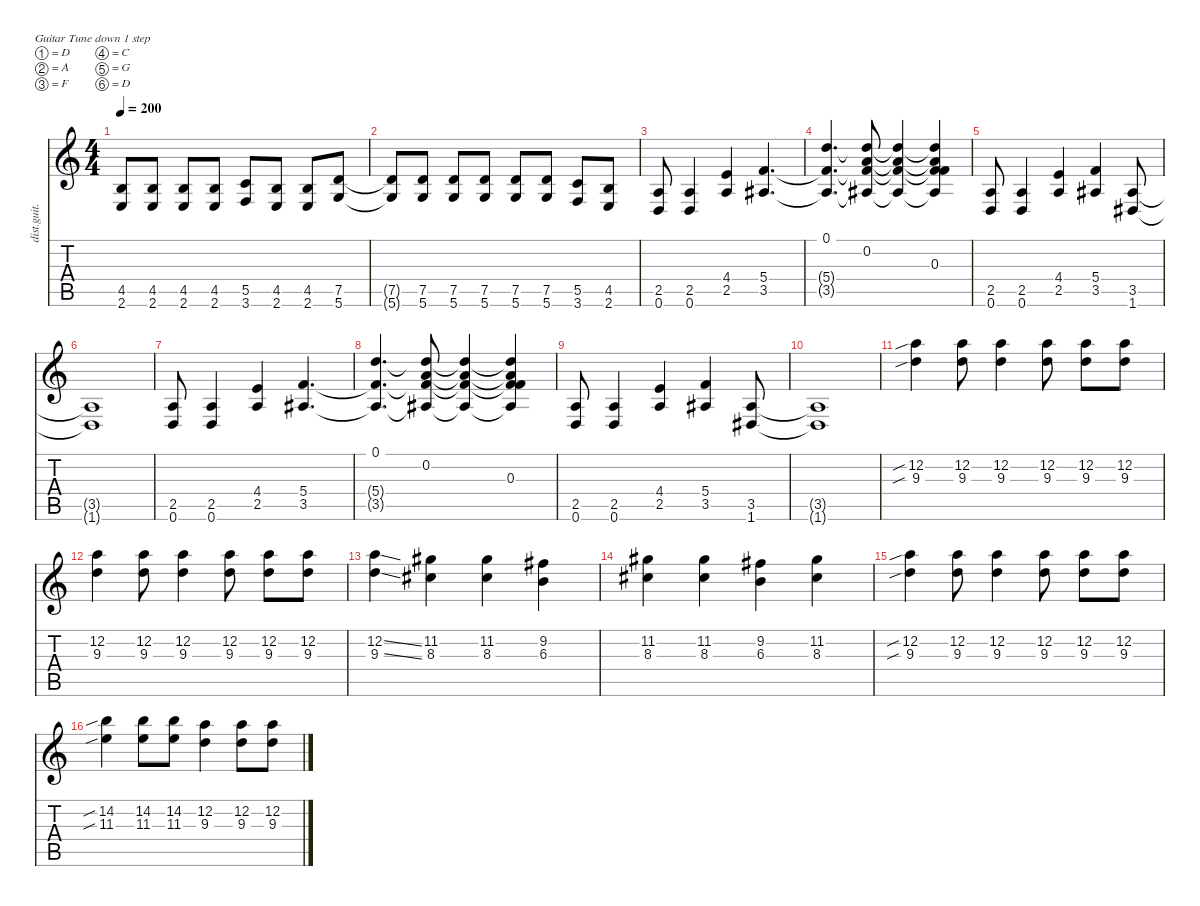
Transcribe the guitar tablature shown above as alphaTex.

\defaultSystemsLayout 4
\hideDynamics
\bracketExtendMode nobrackets
\track ("Gitara 2" "dist.guit.") {instrument distortionguitar}
\staff {score tabs}
\tuning (D4 A3 F3 C3 G2 D2)
\ts (4 4)
\tempo 200
\clef g2
\ks c
(4.5 2.6).8{dy f} (4.5 2.6).8 (4.5 2.6).8 (4.5 2.6).8 (5.5 3.6).8 (4.5 2.6).8 (4.5 2.6).8 (7.5 5.6).8 |
(7.5{t} 5.6{t}).8 (7.5 5.6).8 (7.5 5.6).8 (7.5 5.6).8 (7.5 5.6).8 (7.5 5.6).8 (5.5 3.6).8 (4.5 2.6).8 |
(2.5 0.6).8 (2.5 0.6).4 (4.4 2.5).4 (5.4 3.5{acc #}).4{d} |
(0.1 5.4{t} 3.5{t acc #}).4{d} (0.1{t} 0.2 5.4{t} 3.5{t acc #}).8 (0.2{t} 0.1{t} 5.4{t} 3.5{t acc #}).4 (0.1{t} 0.2{t} 0.3 5.4{t} 3.5{t acc #}).4 |
(2.5 0.6).8 (2.5 0.6).4 (4.4 2.5).4 (5.4 3.5{acc #}).4 (3.5{acc #} 1.6{acc #}).8 |
(3.5{t acc #} 1.6{t acc #}).1 |
(2.5 0.6).8 (2.5 0.6).4 (4.4 2.5).4 (5.4 3.5{acc #}).4{d} |
(0.1 5.4{t} 3.5{t acc #}).4{d} (0.1{t} 0.2 5.4{t} 3.5{t acc #}).8 (0.2{t} 0.1{t} 5.4{t} 3.5{t acc #}).4 (0.1{t} 0.2{t} 0.3 5.4{t} 3.5{t acc #}).4 |
(2.5 0.6).8 (2.5 0.6).4 (4.4 2.5).4 (5.4 3.5{acc #}).4 (3.5{acc #} 1.6{acc #}).8 |
(3.5{t acc #} 1.6{t acc #}).1 |
(12.2{sib} 9.3{sib}).4 (12.2 9.3).8 (12.2 9.3).4 (12.2 9.3).8 (12.2 9.3).8 (12.2 9.3).8 |
(12.2 9.3).4 (12.2 9.3).8 (12.2 9.3).4 (12.2 9.3).8 (12.2 9.3).8 (12.2 9.3).8 |
(12.2{ss} 9.3{ss}).4 (11.2{acc #} 8.3{acc #}).4 (11.2{acc #} 8.3{acc #}).4 (9.2{acc #} 6.3).4 |
(11.2{acc #} 8.3{acc #}).4 (11.2{acc #} 8.3{acc #}).4 (9.2{acc #} 6.3).4 (11.2{acc #} 8.3{acc #}).4 |
(12.2{sib} 9.3{sib}).4 (12.2 9.3).8 (12.2 9.3).4 (12.2 9.3).8 (12.2 9.3).8 (12.2 9.3).8 |
(14.2{sib} 11.3{sib}).4 (14.2 11.3).8 (14.2 11.3).8 (12.2 9.3).4 (12.2 9.3).8 (12.2 9.3).8
